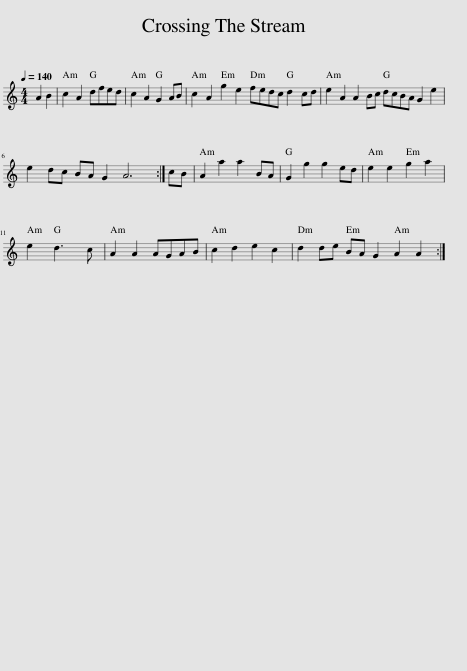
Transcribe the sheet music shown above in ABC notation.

X:1
L:1/8
Q:1/4=140
M:4/4
I:linebreak $
K:C
V:1 treble
V:1
 A2 B2 | c2 A2 dfed | c2 A2 G2 AB | c2 A2 g2 e2 fedc d2 cd | e2 A2 A2 Bc dcBA G2 e2 |$ %5
 e2 dc BA G2 A6 :| cB | A2 a2 a2 BA | G2 g2 g2 ed | e2 e2 g2 a2 |$ %10
 e2 d3 c | A2 A2 AGAB | c2 d2 e2 c2 | d2 de BA G2 A2 A2 :| %14
